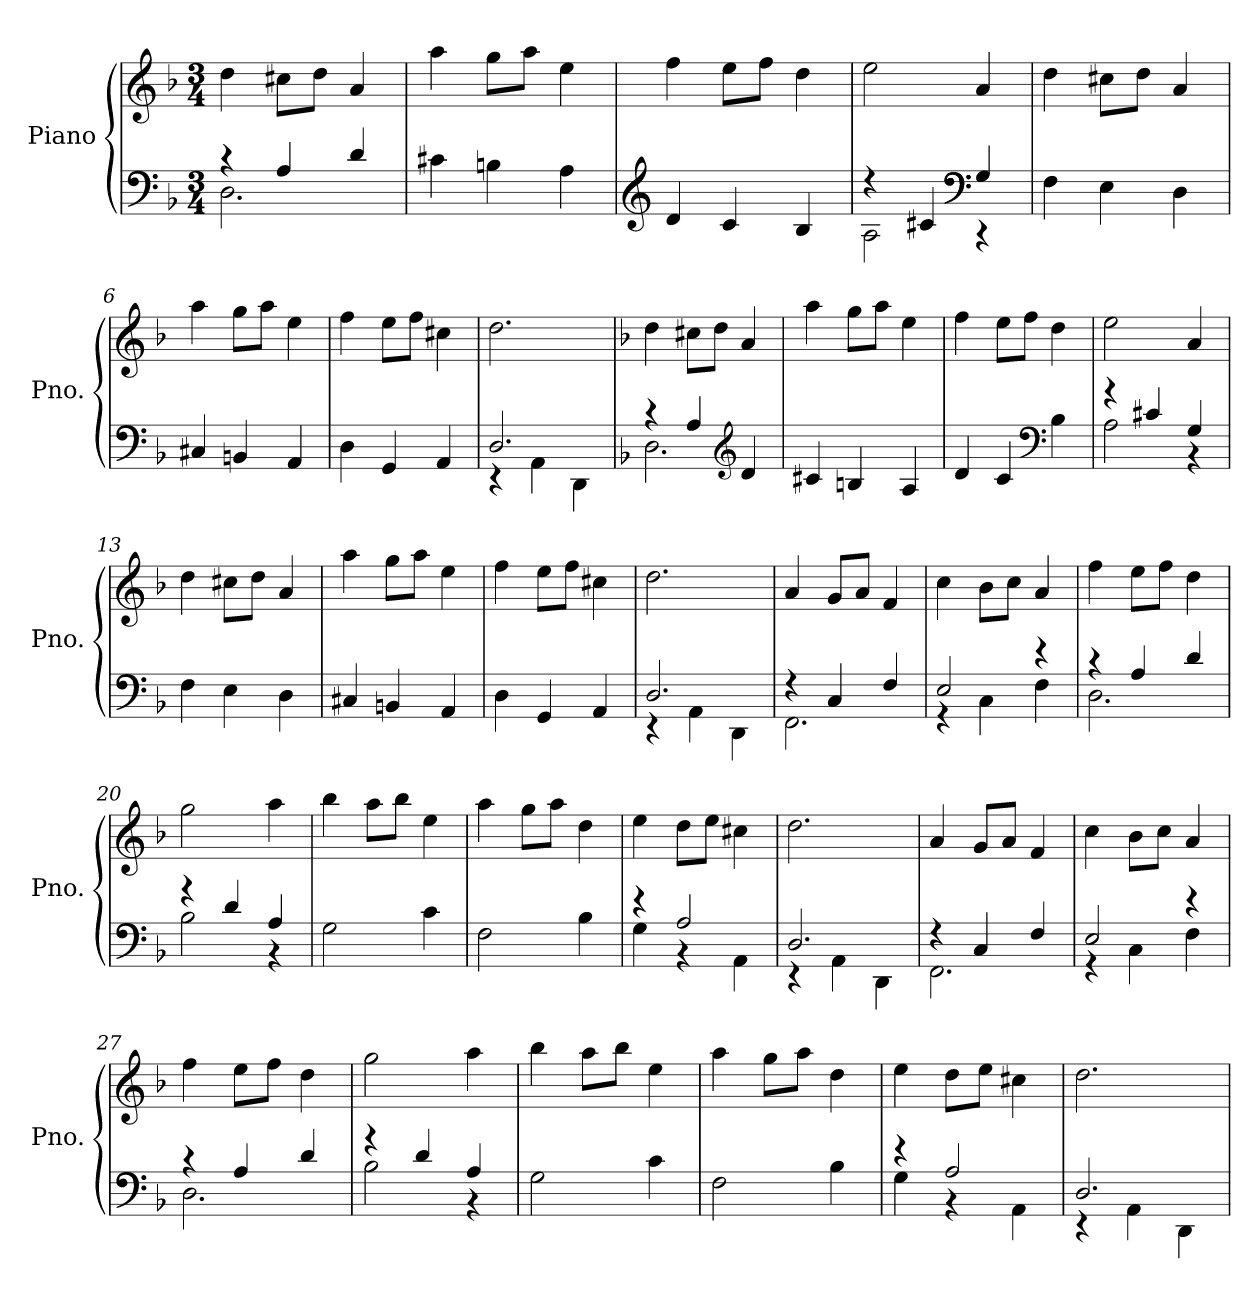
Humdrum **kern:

**kern	**kern
*part1	*part1
*staff2	*staff1
*I"Piano	*
*I'Pno.	*
*clefF4	*clefG2
*k[b-]	*k[b-]
*M3/4	*M3/4
*MM78	*MM78
=1	=1
*^	*
4r	2.D\	4dd\
4A/	.	8cc#X\L
.	.	8dd\J
4d/	.	4a/
*v	*v	*
=2	=2
4c#X\	4aa\
4Bn\	8gg\L
.	8aa\J
4A\	4ee\
=3	=3
*clefG2	*
4d/	4ff\
4c/	8ee\L
.	8ff\J
4B-/	4dd\
=4	=4
*^	*
4r	2A\	2ee\
4c#X/	.	.
*clefF4	*	*
4G/	4r	4a/
*v	*v	*
=5	=5
4F\	4dd\
4E\	8cc#X\L
.	8dd\J
4D\	4a/
=6	=6
4C#X/	4aa\
4BBn/	8gg\L
.	8aa\J
4AA/	4ee\
=7	=7
4D\	4ff\
4GG/	8ee\L
.	8ff\J
4AA/	4cc#X\
!!LO:LB:g=z
=8	=8
*^	*
2.D/	4r	2.dd\
.	4AA\	.
.	4DD\	.
=9	=9	=9
*k[b-]	*	*k[b-]
4r	2.D\	4dd\
4A/	.	8cc#X\L
.	.	8dd\J
*clefG2	*	*
4d/	.	4a/
*v	*v	*
=10	=10
4c#X/	4aa\
4Bn/	8gg\L
.	8aa\J
4A/	4ee\
=11	=11
4d/	4ff\
4c/	8ee\L
.	8ff\J
*clefF4	*
4B-\	4dd\
=12	=12
*^	*
4r	2A\	2ee\
4c#X/	.	.
4G/	4r	4a/
*v	*v	*
=13	=13
4F\	4dd\
4E\	8cc#X\L
.	8dd\J
4D\	4a/
=14	=14
4C#X/	4aa\
4BBn/	8gg\L
.	8aa\J
4AA/	4ee\
!!LO:LB:g=z
=15	=15
4D\	4ff\
4GG/	8ee\L
.	8ff\J
4AA/	4cc#X\
=16	=16
*^	*
2.D/	4r	2.dd\
.	4AA\	.
.	4DD\	.
=17	=17	=17
4r	2.FF\	4a/
4C/	.	8g/L
.	.	8a/J
4F/	.	4f/
=18	=18	=18
2E/	4r	4cc\
.	4C\	8b-\L
.	.	8cc\J
4r	4F\	4a/
=19	=19	=19
4r	2.D\	4ff\
4A/	.	8ee\L
.	.	8ff\J
4d/	.	4dd\
=20	=20	=20
4r	2B-\	2gg\
4d/	.	.
4A/	4r	4aa\
*v	*v	*
=21	=21
2G\	4bb-\
.	8aa\L
.	8bb-\J
4c\	4ee\
=22	=22
2F\	4aa\
.	8gg\L
.	8aa\J
4B-\	4dd\
!!LO:LB:g=z
=23	=23
*^	*
4r	4G\	4ee\
2A/	4r	8dd\L
.	.	8ee\J
.	4AA\	4cc#X\
=24	=24	=24
2.D/	4r	2.dd\
.	4AA\	.
.	4DD\	.
=25	=25	=25
4r	2.FF\	4a/
4C/	.	8g/L
.	.	8a/J
4F/	.	4f/
=26	=26	=26
2E/	4r	4cc\
.	4C\	8b-\L
.	.	8cc\J
4r	4F\	4a/
=27	=27	=27
4r	2.D\	4ff\
4A/	.	8ee\L
.	.	8ff\J
4d/	.	4dd\
=28	=28	=28
4r	2B-\	2gg\
4d/	.	.
4A/	4r	4aa\
*v	*v	*
=29	=29
2G\	4bb-\
.	8aa\L
.	8bb-\J
4c\	4ee\
=30	=30
2F\	4aa\
.	8gg\L
.	8aa\J
4B-\	4dd\
!!LO:LB:g=z
=31	=31
*^	*
4r	4G\	4ee\
2A/	4r	8dd\L
.	.	8ee\J
.	4AA\	4cc#X\
=32	=32	=32
2.D/	4r	2.dd\
.	4AA\	.
.	4DD\	.
*v	*v	*
=	=
*-	*-
